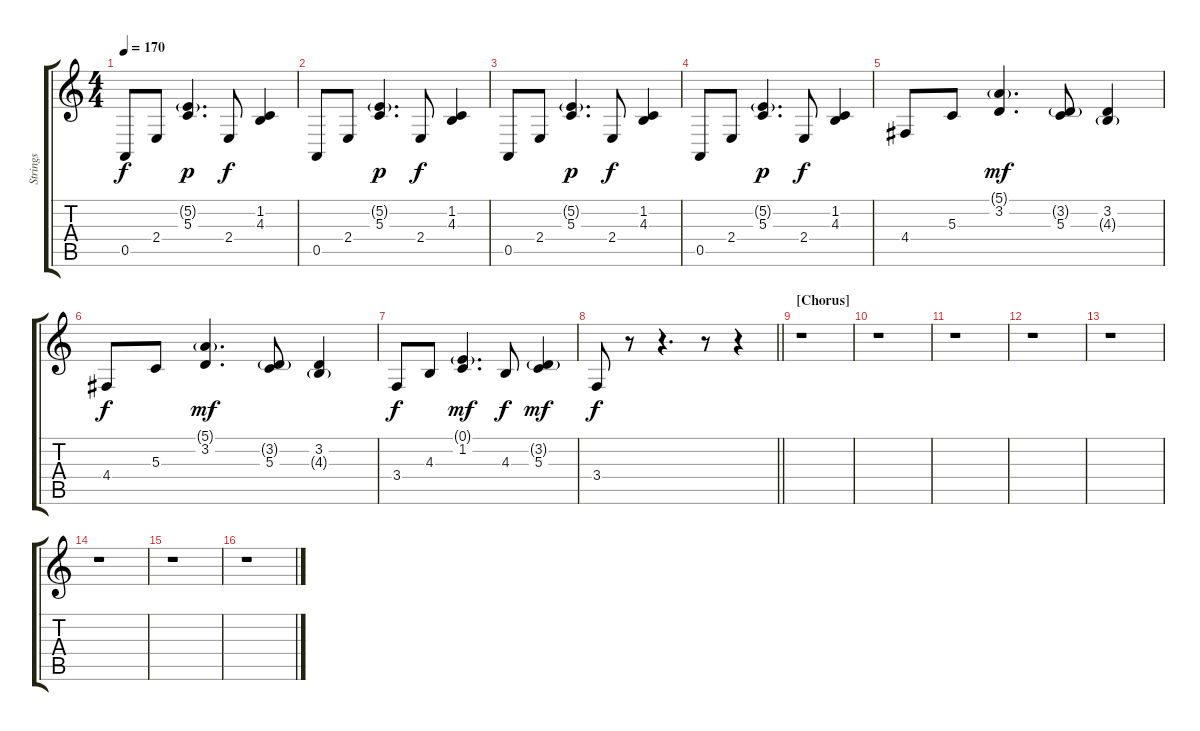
\track ("Strings" "Strings") {instrument pizzicatostrings}
\staff {score tabs}
\tuning (E4 B3 G3 D3 A2 E2) {hide}
\ts (4 4)
\tempo 170
\clef g2
\ks c
0.5.8{dy f} 2.4.8 (5.2{g} 5.3).4{d dy p} 2.4.8{dy f} (1.2 4.3).4 |
0.5.8 2.4.8 (5.2{g} 5.3).4{d dy p} 2.4.8{dy f} (1.2 4.3).4 |
0.5.8 2.4.8 (5.2{g} 5.3).4{d dy p} 2.4.8{dy f} (1.2 4.3).4 |
0.5.8 2.4.8 (5.2{g} 5.3).4{d dy p} 2.4.8{dy f} (1.2 4.3).4 |
4.4.8 5.3.8 (5.1{g} 3.2).4{d dy mf} (3.2{g} 5.3).8 (3.2 4.3{g}).4 |
4.4.8{dy f} 5.3.8 (5.1{g} 3.2).4{d dy mf} (3.2{g} 5.3).8 (3.2 4.3{g}).4 |
3.4.8{dy f} 4.3.8 (0.1{g} 1.2).4{d dy mf} 4.3.8{dy f} (3.2{g} 5.3).4{dy mf} |
\barLineRight lightlight
3.4.8{dy f} r.8 r.4{d} r.8 r.4 |
\section ("" "[Chorus]")
r.1 |
r.1 |
r.1 |
r.1 |
r.1 |
r.1 |
r.1 |
r.1
